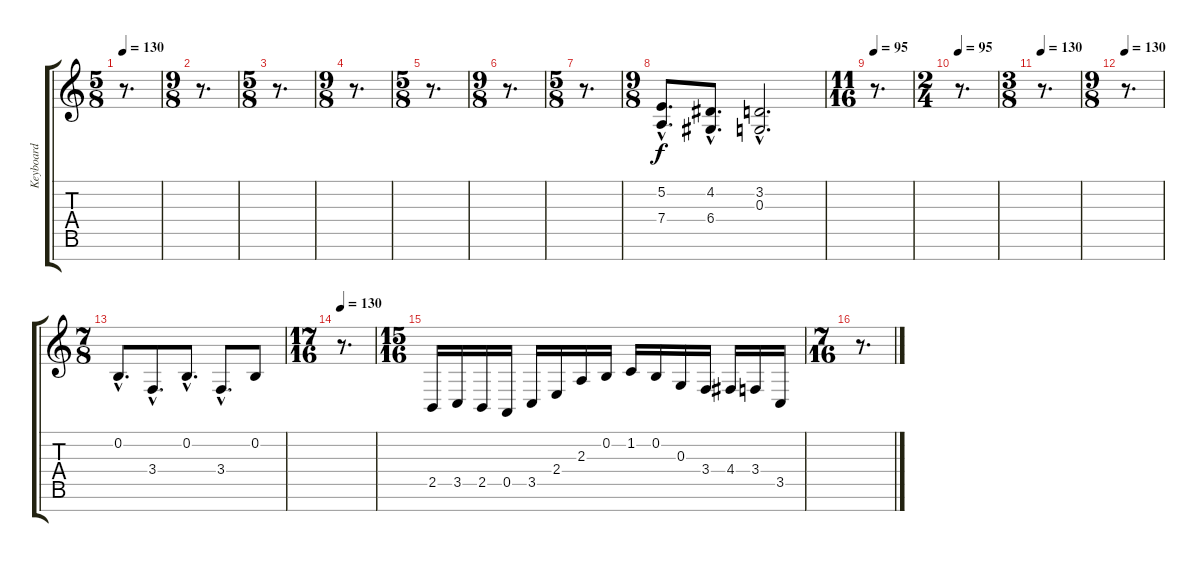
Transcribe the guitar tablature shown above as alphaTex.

\track ("Keyboard" "Keyboard") {instrument acousticgrandpiano}
\staff {score tabs}
\tuning (E6 B3 G3 D3 A2 E2 B1) {hide}
\ts (5 8)
\tempo 130
\clef g2
\ks c
r.8{d dy f} |
\ts (9 8)
r.8{d} |
\ts (5 8)
r.8{d} |
\ts (9 8)
r.8{d} |
\ts (5 8)
r.8{d} |
\ts (9 8)
r.8{d} |
\ts (5 8)
r.8{d} |
\ts (9 8)
(5.2{hac} 7.4{hac}).8{d volume 15 instrument churchorgan} (4.2{hac} 6.4{hac}).8{d} (3.2{hac} 0.3{hac}).2{d} |
\ts (11 16)
\tempo 95
r.8{d} |
\ts (2 4)
\tempo 95
r.8{d} |
\ts (3 8)
\tempo 130
r.8{d} |
\ts (9 8)
\tempo 130
r.8{d} |
\ts (7 8)
0.2{hac}.8{d instrument churchorgan} 3.4{hac}.8{d} 0.2{hac}.8{d} 3.4{hac}.8{d} 0.2.8 |
\ts (17 16)
\tempo 130
r.8{d} |
\ts (15 16)
2.5.16{volume 9} 3.5.16 2.5.16 0.5.16 3.5.16 2.4.16 2.3.16 0.2.16 1.2.16 0.2.16 0.3.16 3.4.16 4.4.16 3.4.16 3.5.16 |
\ts (7 16)
r.8{d}
